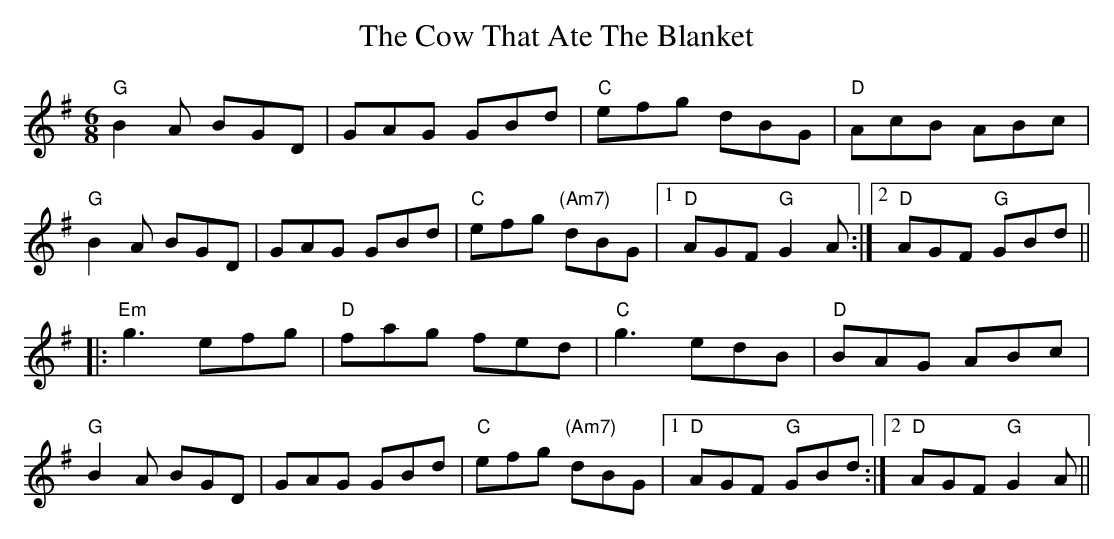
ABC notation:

X:1
T: The Cow That Ate The Blanket
M: 6/8
L: 1/8
K: Gmaj
"G"B2A BGD|GAG GBd|"C"efg dBG|"D"AcB ABc|
"G"B2A BGD|GAG GBd|"C"efg "(Am7)"dBG|1 "D"AGF "G"G2 A:|2 "D"AGF "G"GBd||
|:"Em"g3 efg|"D"fag fed|"C"g3 edB|"D"BAG ABc|
"G"B2A BGD|GAG GBd|"C"efg "(Am7)"dBG|1 "D"AGF "G"GBd:|2 "D"AGF "G"G2 A||
